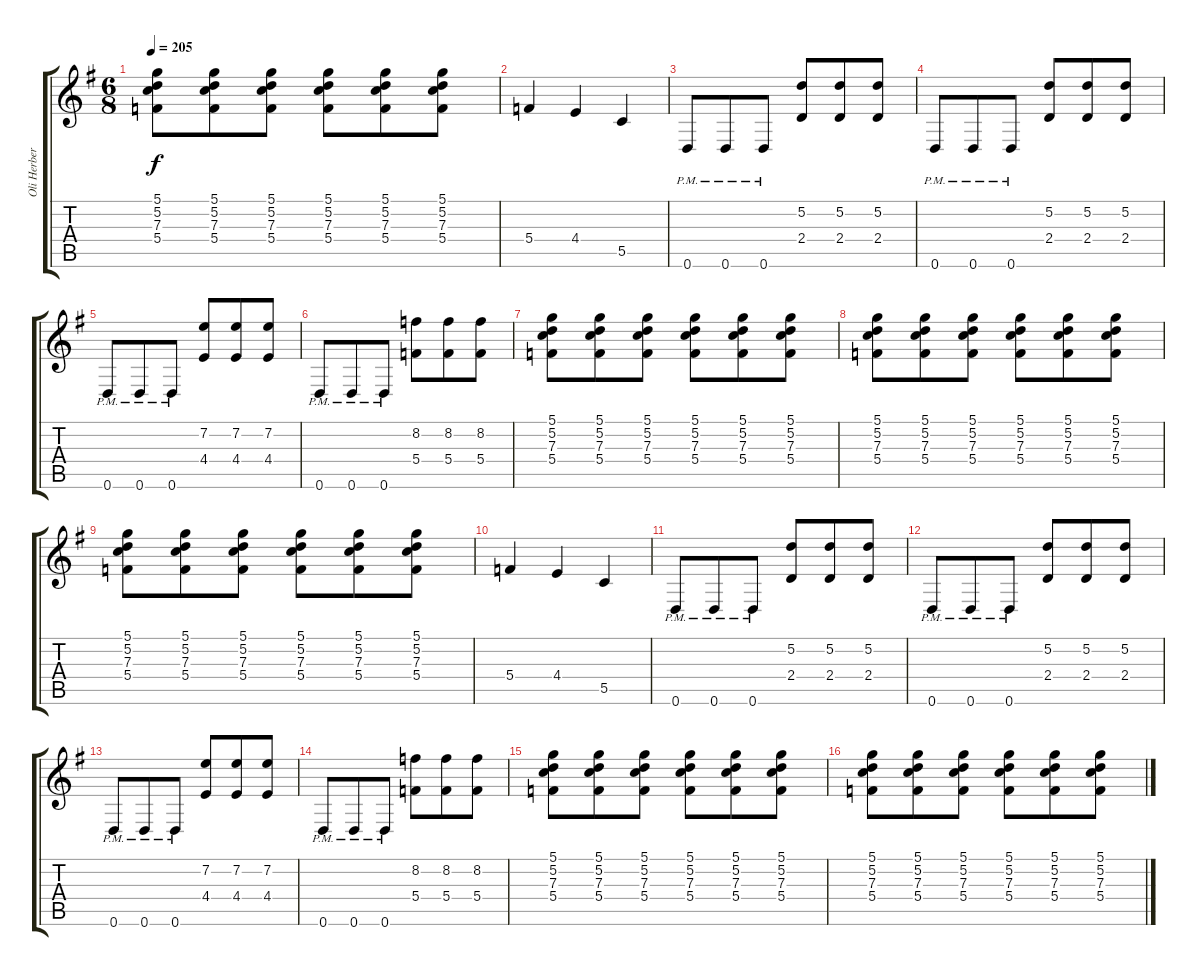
\track ("Oli Herbert" "Oli Herber") {instrument distortionguitar}
\staff {score tabs}
\tuning (D4 A3 F3 C3 G2 D2) {hide}
\ts (6 8)
\tempo 205
\clef g2
\ks g
(5.1 5.2 7.3 5.4).8{dy f} (5.1 5.2 7.3 5.4).8 (5.1 5.2 7.3 5.4).8 (5.1 5.2 7.3 5.4).8 (5.1 5.2 7.3 5.4).8 (5.1 5.2 7.3 5.4).8 |
5.4.4 4.4.4 5.5.4 |
0.6{pm}.8 0.6{pm}.8 0.6{pm}.8 (5.2 2.4).8 (5.2 2.4).8 (5.2 2.4).8 |
0.6{pm}.8 0.6{pm}.8 0.6{pm}.8 (5.2 2.4).8 (5.2 2.4).8 (5.2 2.4).8 |
0.6{pm}.8 0.6{pm}.8 0.6{pm}.8 (7.2 4.4).8 (7.2 4.4).8 (7.2 4.4).8 |
0.6{pm}.8 0.6{pm}.8 0.6{pm}.8 (8.2 5.4).8 (8.2 5.4).8 (8.2 5.4).8 |
(5.1 5.2 7.3 5.4).8 (5.1 5.2 7.3 5.4).8 (5.1 5.2 7.3 5.4).8 (5.1 5.2 7.3 5.4).8 (5.1 5.2 7.3 5.4).8 (5.1 5.2 7.3 5.4).8 |
(5.1 5.2 7.3 5.4).8 (5.1 5.2 7.3 5.4).8 (5.1 5.2 7.3 5.4).8 (5.1 5.2 7.3 5.4).8 (5.1 5.2 7.3 5.4).8 (5.1 5.2 7.3 5.4).8 |
(5.1 5.2 7.3 5.4).8 (5.1 5.2 7.3 5.4).8 (5.1 5.2 7.3 5.4).8 (5.1 5.2 7.3 5.4).8 (5.1 5.2 7.3 5.4).8 (5.1 5.2 7.3 5.4).8 |
5.4.4 4.4.4 5.5.4 |
0.6{pm}.8 0.6{pm}.8 0.6{pm}.8 (5.2 2.4).8 (5.2 2.4).8 (5.2 2.4).8 |
0.6{pm}.8 0.6{pm}.8 0.6{pm}.8 (5.2 2.4).8 (5.2 2.4).8 (5.2 2.4).8 |
0.6{pm}.8 0.6{pm}.8 0.6{pm}.8 (7.2 4.4).8 (7.2 4.4).8 (7.2 4.4).8 |
0.6{pm}.8 0.6{pm}.8 0.6{pm}.8 (8.2 5.4).8 (8.2 5.4).8 (8.2 5.4).8 |
(5.1 5.2 7.3 5.4).8 (5.1 5.2 7.3 5.4).8 (5.1 5.2 7.3 5.4).8 (5.1 5.2 7.3 5.4).8 (5.1 5.2 7.3 5.4).8 (5.1 5.2 7.3 5.4).8 |
(5.1 5.2 7.3 5.4).8 (5.1 5.2 7.3 5.4).8 (5.1 5.2 7.3 5.4).8 (5.1 5.2 7.3 5.4).8 (5.1 5.2 7.3 5.4).8 (5.1 5.2 7.3 5.4).8
